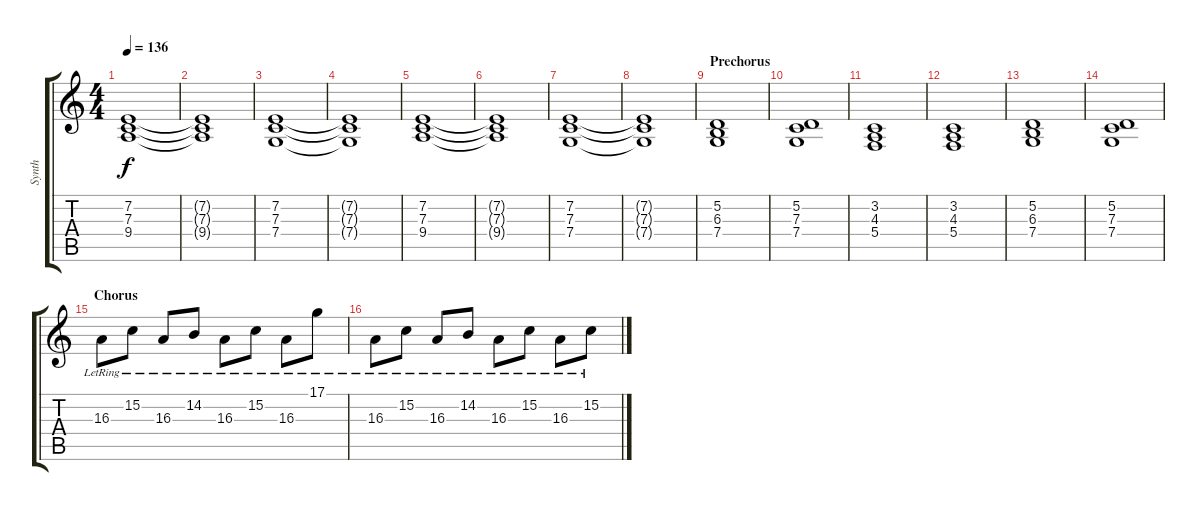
\track ("Synth" "Synth") {instrument stringensemble2}
\staff {score tabs}
\tuning (D4 A3 F3 C3 G2 D2) {hide}
\ts (4 4)
\tempo 136
\clef g2
\ks c
(7.2 7.3 9.4).1{dy f} |
(7.2{t} 7.3{t} 9.4{t}).1 |
(7.2 7.3 7.4).1 |
(7.2{t} 7.3{t} 7.4{t}).1 |
(7.2 7.3 9.4).1 |
(7.2{t} 7.3{t} 9.4{t}).1 |
(7.2 7.3 7.4).1 |
(7.2{t} 7.3{t} 7.4{t}).1 |
\section ("" "Prechorus")
(5.2 6.3 7.4).1{volume 13 instrument stringensemble1} |
(5.2 7.3 7.4).1 |
(3.2 4.3 5.4).1 |
(3.2 4.3 5.4).1 |
(5.2 6.3 7.4).1 |
(5.2 7.3 7.4).1 |
\section ("" "Chorus")
16.3{lr}.8{volume 13 instrument acousticgrandpiano} 15.2{lr}.8 16.3{lr}.8 14.2{lr}.8 16.3{lr}.8 15.2{lr}.8 16.3{lr}.8 17.1{lr}.8 |
16.3{lr}.8 15.2{lr}.8 16.3{lr}.8 14.2{lr}.8 16.3{lr}.8 15.2{lr}.8 16.3{lr}.8 15.2{lr}.8
